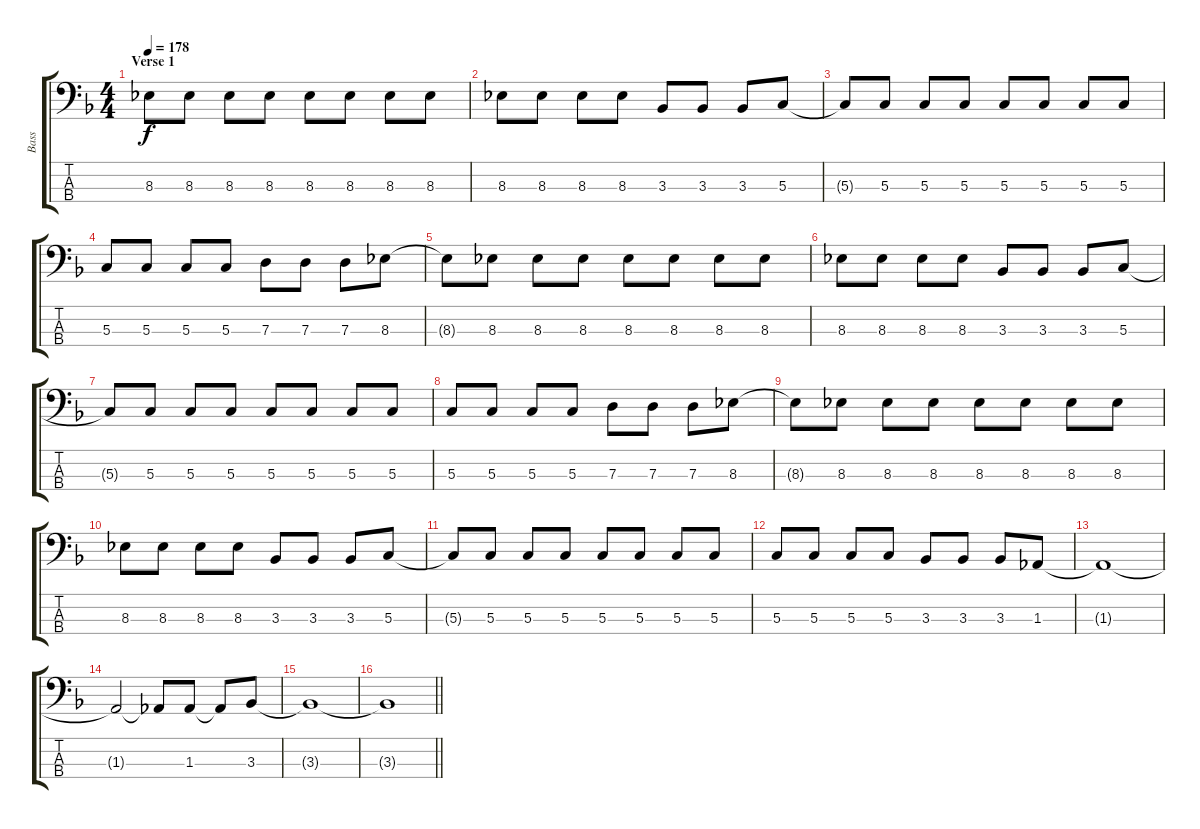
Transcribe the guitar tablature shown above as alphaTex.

\track ("Bass" "Bass") {instrument electricbassfinger}
\staff {score tabs}
\tuning (F2 C2 G1 D1) {hide}
\ts (4 4)
\section ("" "Verse 1")
\tempo 178
\clef f4
\ks f
8.3{t}.8{dy f} 8.3.8 8.3.8 8.3.8 8.3.8 8.3.8 8.3.8 8.3.8 |
8.3.8 8.3.8 8.3.8 8.3.8 3.3.8 3.3.8 3.3.8 5.3.8 |
5.3{t}.8 5.3.8 5.3.8 5.3.8 5.3.8 5.3.8 5.3.8 5.3.8 |
5.3.8 5.3.8 5.3.8 5.3.8 7.3.8 7.3.8 7.3.8 8.3.8 |
8.3{t}.8 8.3.8 8.3.8 8.3.8 8.3.8 8.3.8 8.3.8 8.3.8 |
8.3.8 8.3.8 8.3.8 8.3.8 3.3.8 3.3.8 3.3.8 5.3.8 |
5.3{t}.8 5.3.8 5.3.8 5.3.8 5.3.8 5.3.8 5.3.8 5.3.8 |
5.3.8 5.3.8 5.3.8 5.3.8 7.3.8 7.3.8 7.3.8 8.3.8 |
8.3{t}.8 8.3.8 8.3.8 8.3.8 8.3.8 8.3.8 8.3.8 8.3.8 |
8.3.8 8.3.8 8.3.8 8.3.8 3.3.8 3.3.8 3.3.8 5.3.8 |
5.3{t}.8 5.3.8 5.3.8 5.3.8 5.3.8 5.3.8 5.3.8 5.3.8 |
5.3.8 5.3.8 5.3.8 5.3.8 3.3.8 3.3.8 3.3.8 1.3.8 |
1.3{t}.1 |
1.3{t}.2 1.3{t}.8 1.3.8 1.3{t}.8 3.3.8 |
3.3{t}.1 |
\barLineRight lightlight
3.3{t}.1
